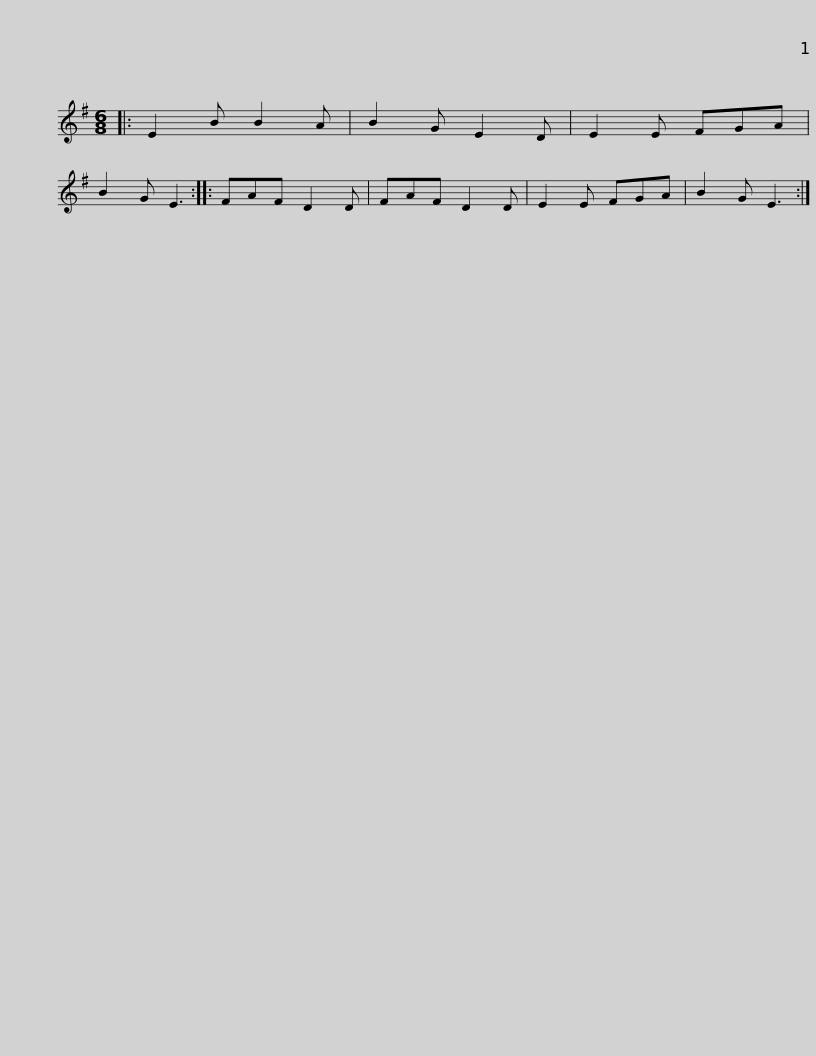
X:1
L:1/8
M:6/8
I:linebreak $
K:Emin
V:1 treble
V:1
|: E2 B B2 A | B2 G E2 D | E2 E FGA | B2 G E3 :: FAF D2 D | %5
 FAF D2 D | E2 E FGA | B2 G E3 :| %8
